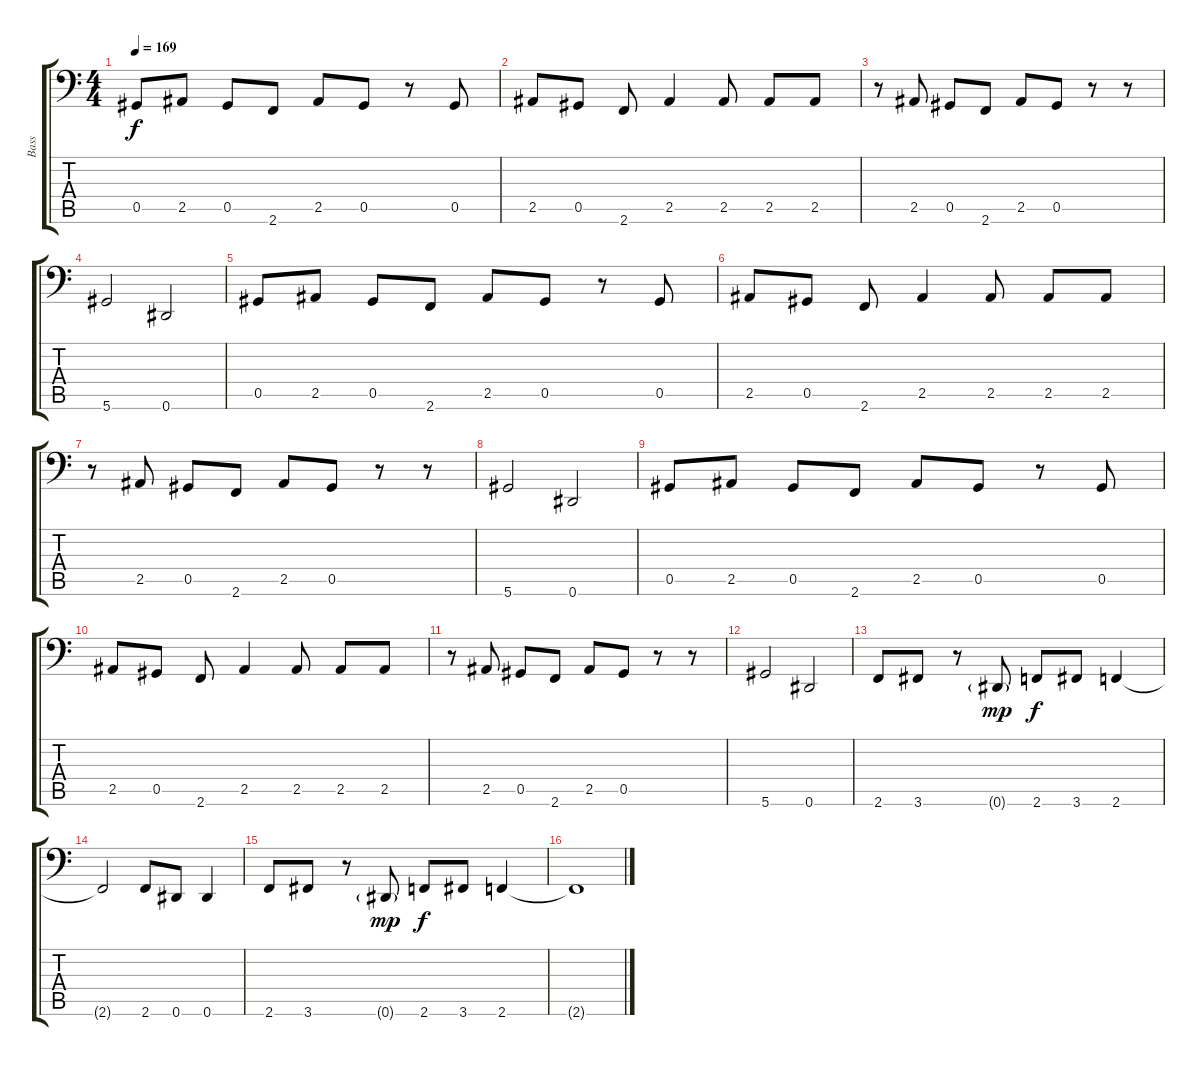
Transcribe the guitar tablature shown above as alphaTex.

\track ("Bass" "Bass") {instrument electricbassfinger}
\staff {score tabs}
\tuning (Eb3 Bb2 Gb2 Db2 Ab1 Eb1) {hide}
\ts (4 4)
\tempo 169
\clef f4
\ks c
0.5.8{dy f} 2.5.8 0.5.8 2.6.8 2.5.8 0.5.8 r.8 0.5.8 |
2.5.8 0.5.8 2.6.8 2.5.4 2.5.8 2.5.8 2.5.8 |
r.8 2.5.8 0.5.8 2.6.8 2.5.8 0.5.8 r.8 r.8 |
5.6.2 0.6.2 |
0.5.8 2.5.8 0.5.8 2.6.8 2.5.8 0.5.8 r.8 0.5.8 |
2.5.8 0.5.8 2.6.8 2.5.4 2.5.8 2.5.8 2.5.8 |
r.8 2.5.8 0.5.8 2.6.8 2.5.8 0.5.8 r.8 r.8 |
5.6.2 0.6.2 |
0.5.8 2.5.8 0.5.8 2.6.8 2.5.8 0.5.8 r.8 0.5.8 |
2.5.8 0.5.8 2.6.8 2.5.4 2.5.8 2.5.8 2.5.8 |
r.8 2.5.8 0.5.8 2.6.8 2.5.8 0.5.8 r.8 r.8 |
5.6.2 0.6.2 |
2.6.8 3.6.8 r.8 0.6{g}.8{dy mp} 2.6.8{dy f} 3.6.8 2.6.4 |
2.6{t}.2 2.6.8 0.6.8 0.6.4 |
2.6.8 3.6.8 r.8 0.6{g}.8{dy mp} 2.6.8{dy f} 3.6.8 2.6.4 |
2.6{t}.1
